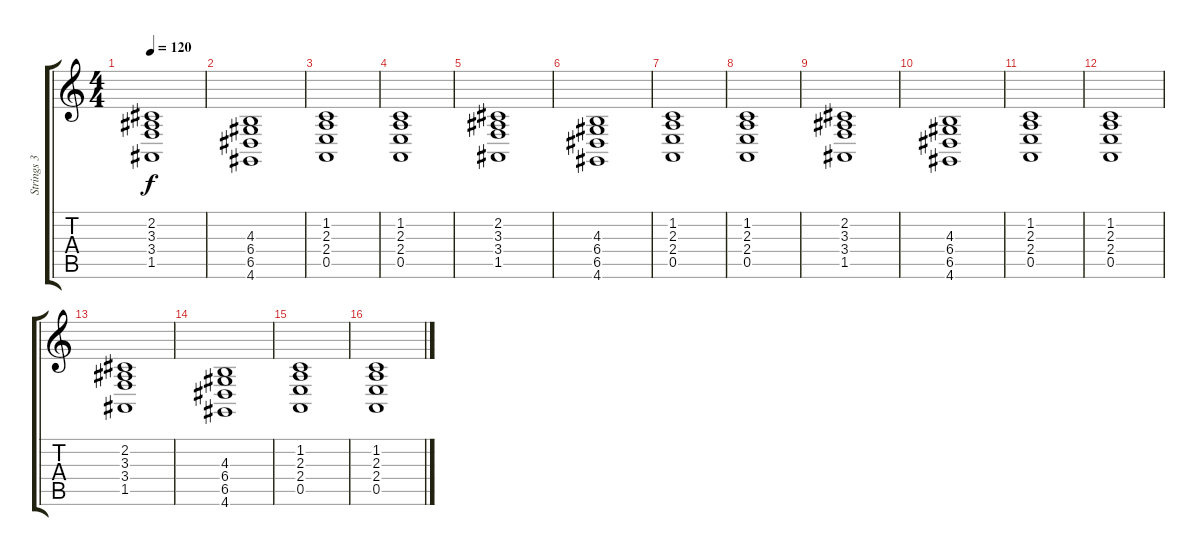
\track ("Strings 3" "Strings 3") {instrument stringensemble1}
\staff {score tabs}
\tuning (E4 B3 G3 D3 A2 E2) {hide}
\ts (4 4)
\tempo 120
\clef g2
\ks c
(2.2 3.3 3.4 1.5).1{dy f balance 0} |
(4.3 6.4 6.5 4.6).1{balance 16} |
(1.2 2.3 2.4 0.5).1{balance 0} |
(1.2 2.3 2.4 0.5).1{balance 16} |
(2.2 3.3 3.4 1.5).1{balance 0} |
(4.3 6.4 6.5 4.6).1{balance 16} |
(1.2 2.3 2.4 0.5).1{balance 0} |
(1.2 2.3 2.4 0.5).1{balance 16} |
(2.2 3.3 3.4 1.5).1{balance 0} |
(4.3 6.4 6.5 4.6).1{balance 16} |
(1.2 2.3 2.4 0.5).1{balance 0} |
(1.2 2.3 2.4 0.5).1{balance 16} |
(2.2 3.3 3.4 1.5).1{balance 0} |
(4.3 6.4 6.5 4.6).1{balance 16} |
(1.2 2.3 2.4 0.5).1{balance 0} |
(1.2 2.3 2.4 0.5).1{balance 16}
